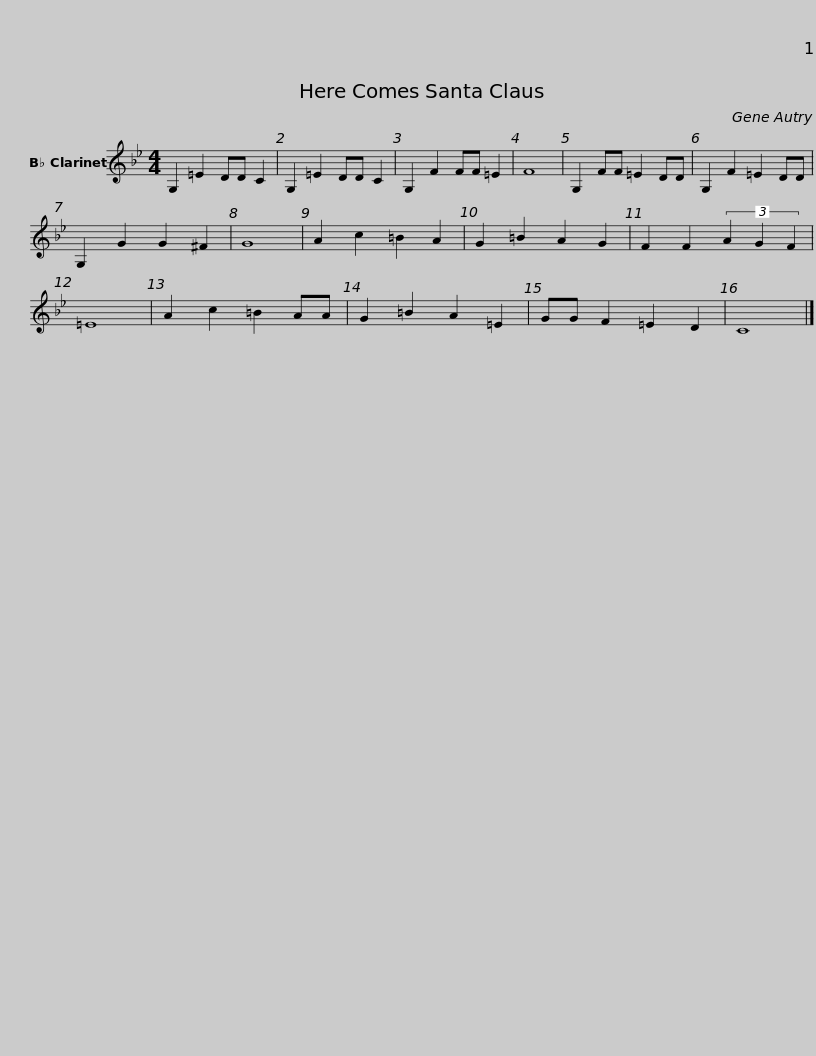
X:1
L:1/8
M:4/4
I:linebreak $
K:none
V:1 treble transpose=-2
V:1
[K:Bb] G,2 =E2 DD C2 | G,2 =E2 DD C2 | G,2 F2 FF =E2 | F8 | G,2 FF =E2 DD | %5
 G,2 F2 =E2 DD | G,2 G2 G2 ^F2 | G8 |$ A2 c2 =B2 A2 | G2 =B2 A2 G2 | %10
 F2 F2 (3A2 G2 F2 | =E8 | A2 c2 =B2 AA | G2 =B2 A2 =E2 | GG F2 =E2 D2 | %15
 C8 |] %16
